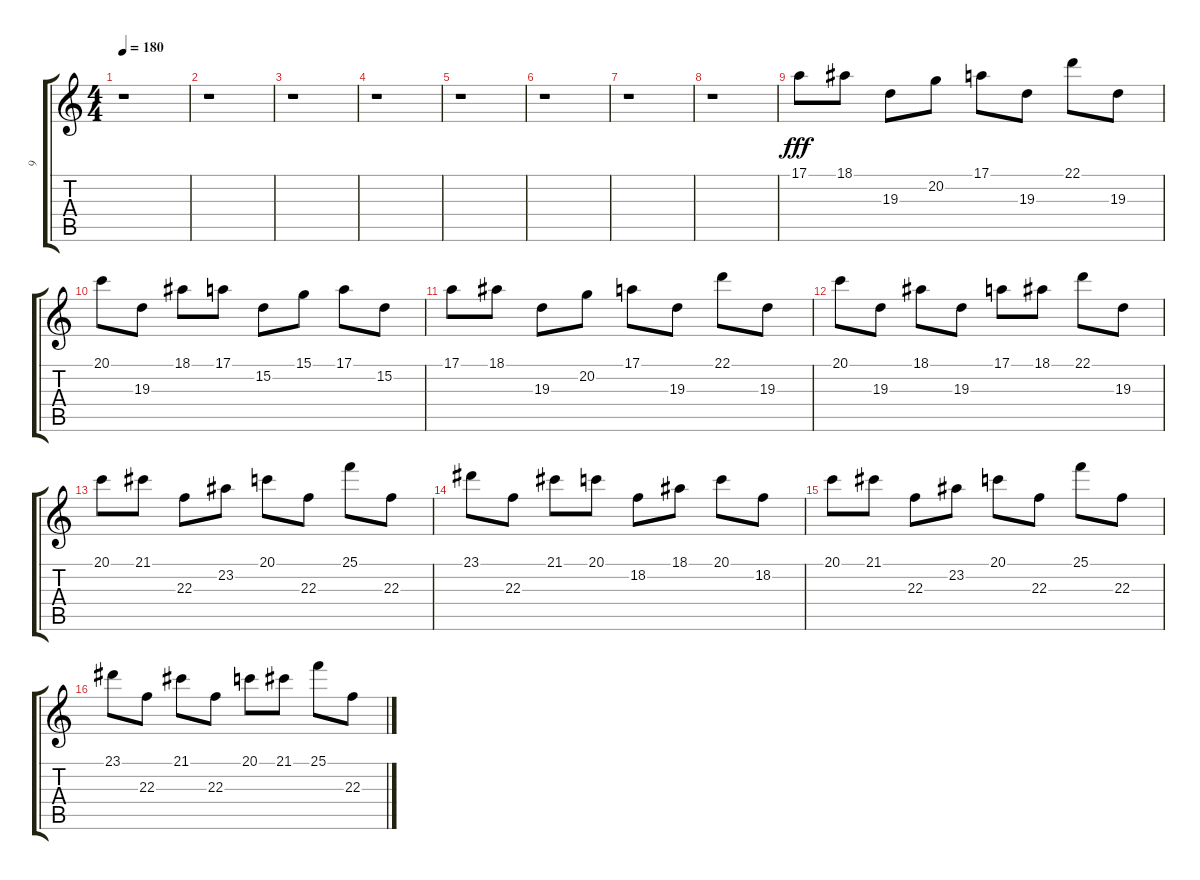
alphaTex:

\track ("9" "9") {instrument acousticgrandpiano}
\staff {score tabs}
\tuning (E4 B3 G3 D3 A2 E2) {hide}
\ts (4 4)
\tempo 180
\clef g2
\ks c
r.1{dy fff} |
r.1 |
r.1 |
r.1 |
r.1 |
r.1 |
r.1 |
r.1 |
17.1.8 18.1.8 19.3.8 20.2.8 17.1.8 19.3.8 22.1.8 19.3.8 |
20.1.8 19.3.8 18.1.8 17.1.8 15.2.8 15.1.8 17.1.8 15.2.8 |
17.1.8 18.1.8 19.3.8 20.2.8 17.1.8 19.3.8 22.1.8 19.3.8 |
20.1.8 19.3.8 18.1.8 19.3.8 17.1.8 18.1.8 22.1.8 19.3.8 |
20.1.8 21.1.8 22.3.8 23.2.8 20.1.8 22.3.8 25.1.8 22.3.8 |
23.1.8 22.3.8 21.1.8 20.1.8 18.2.8 18.1.8 20.1.8 18.2.8 |
20.1.8 21.1.8 22.3.8 23.2.8 20.1.8 22.3.8 25.1.8 22.3.8 |
23.1.8 22.3.8 21.1.8 22.3.8 20.1.8 21.1.8 25.1.8 22.3.8
